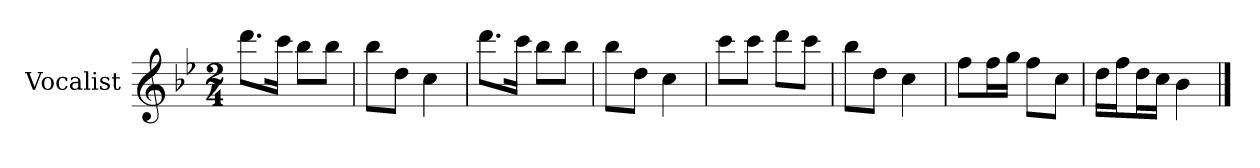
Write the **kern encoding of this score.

**kern
*part1
*staff1
*I"Vocalist
*k[b-e-]
*B-:
*M2/4
=
8.dddL
16cccJk
8bb-L
8bb-J
=1
8bb-L
8ddJ
4cc
=2
8.dddL
16cccJk
8bb-L
8bb-J
=3
8bb-L
8ddJ
4cc
=4
8cccL
8cccJ
8dddL
8cccJ
=5
8bb-L
8ddJ
4cc
=6
8ffL
16ffL
16ggJJ
8ffL
8ccJ
=7
16ddLL
16ffJ
16ddL
16ccJJ
4b-
==
*-
